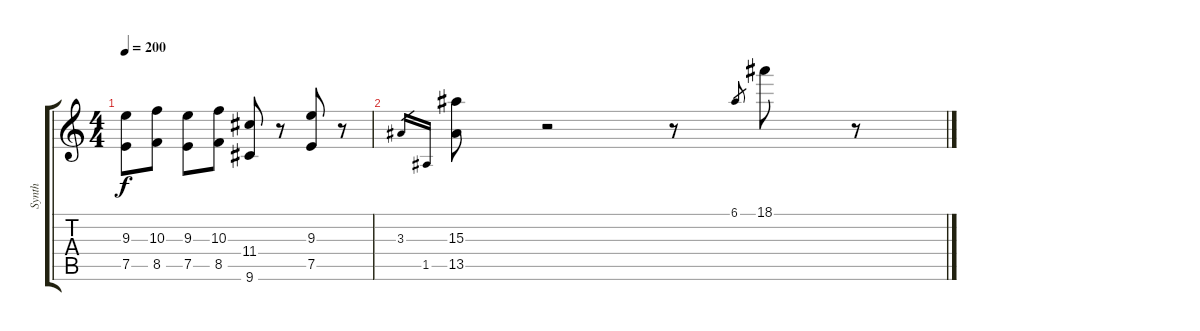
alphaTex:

\track ("Synth" "Synth") {instrument flute}
\staff {score tabs}
\tuning (E5 B4 G4 D4 A3 E3) {hide}
\ts (4 4)
\tempo 200
\clef g2
\ks c
(9.3 7.5).8{dy f} (10.3 8.5).8 (9.3 7.5).8 (10.3 8.5).8 (11.4 9.6).8 r.8 (9.3 7.5).8 r.8 |
3.3.16{gr} 1.5.16{gr} (15.3 13.5).8 r.2 r.8 6.1.8{gr} 18.1.8 r.8
